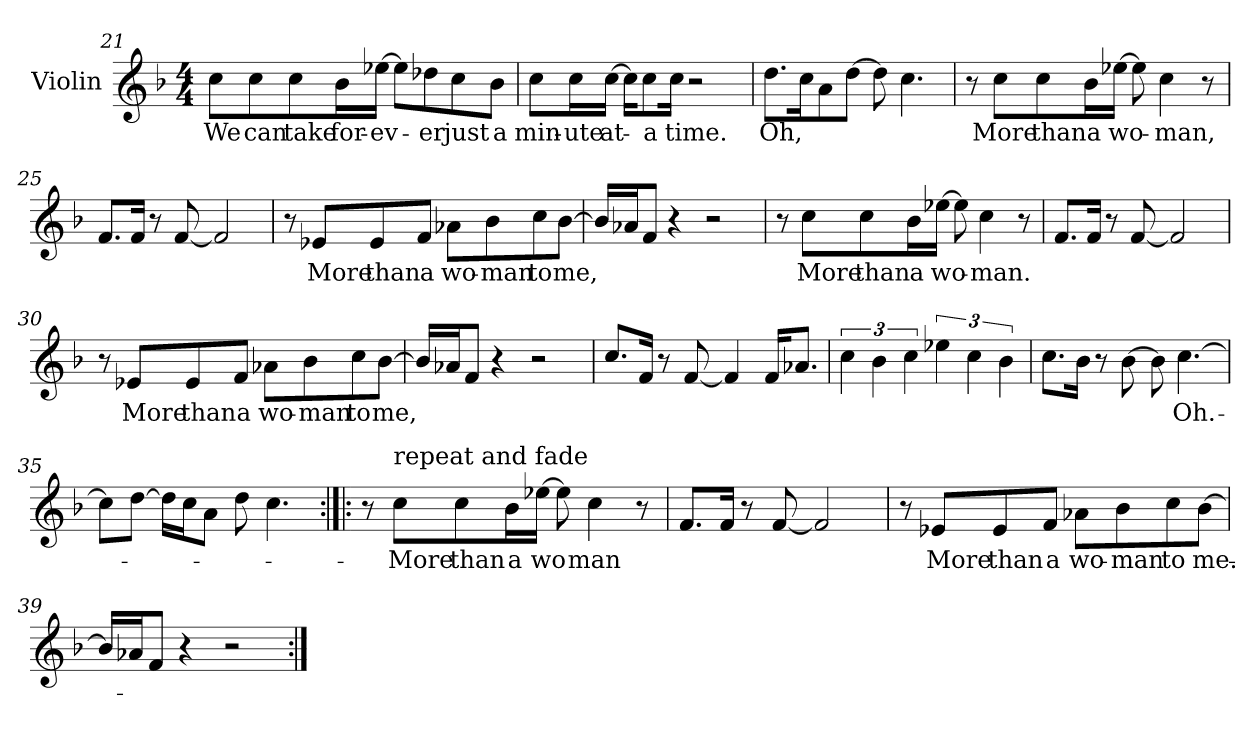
**kern	**text
*part1	*part1
*staff1	*staff1
*I"Violin	*
*I'Vln	*
!!LO:PB:g=z
*clefG2	*
*k[b-]	*
*F:	*
*M4/4	*
=21	=21
8cc\L	We
8cc\	can
8cc\	take
16b-\L	for-
[16ee-X\JJ	-ev-
8ee-\L]	.
8dd-X\	-er
8cc\	just
8b-\J	a
=22	=22
8cc\L	min-
16cc\L	-ute
[16cc\JJ	at-
16cc\KL]	.
8cc\	-a
16cc\Jk	time.
2r	.
=23	=23
8.dd\L	Oh,
16cc\K	.
8a\	.
[8dd\J	.
8dd\]	.
4.cc\	.
=24	=24
8r	.
8cc\L	More
8cc\	than
16b-\L	a
[16ee-X\JJ	wo-
8ee-\]	.
4cc\	-man,
8r	.
!!LO:LB:g=z
=25	=25
8.f/L	.
16f/Jk	.
8r	.
[8f/	.
2f/]	.
=26	=26
8r	.
8e-X/L	More
8e-/	than
8f/J	a
8a-X\L	wo-
8b-\	-man
8cc\	to
[8b-\J	me,
=27	=27
16b-/LL]	.
16a-X/J	.
8f/J	.
4r	.
2r	.
=28	=28
8r	.
8cc\L	More
8cc\	than
16b-\L	a
[16ee-X\JJ	wo-
8ee-\]	.
4cc\	-man.
8r	.
!!LO:LB:g=z
=29	=29
8.f/L	.
16f/Jk	.
8r	.
[8f/	.
2f/]	.
=30	=30
8r	.
8e-X/L	More
8e-/	than
8f/J	a
8a-X\L	wo-
8b-\	-man
8cc\	to
[8b-\J	me,
=31	=31
16b-/LL]	.
16a-X/J	.
8f/J	.
4r	.
2r	.
=32	=32
8.cc/L	.
16f/Jk	.
8r	.
[8f/	.
4f/]	.
16f/KL	.
8.a-X/J	.
!!LO:LB:g=z
=33	=33
6cc\	.
6b-\	.
6cc\	.
6ee-X\	.
6cc\	.
6b-\	.
=34	=34
8.cc\L	.
16b-\Jk	.
8r	.
[8b-\	.
8b-\]	.
[4.cc\	Oh.-
=35	=35
8cc\L]	.
[8dd\J	.
16dd\LL]	.
16cc\J	.
8a\J	.
8dd\	.
4.cc\	.
=36:|!|:	=36:|!|:
8r	.
!LO:TX:a:t=repeat and fade	!
8cc\L	-More
8cc\	than
16b-\L	a
[16ee-X\JJ	wo
8ee-\]	.
4cc\	man
8r	.
!!LO:LB:g=z
=37	=37
8.f/L	.
16f/Jk	.
8r	.
[8f/	.
2f/]	.
=38	=38
8r	.
8e-X/L	More
8e-/	than
8f/J	a
8a-X\L	wo-
8b-\	-man
8cc\	to
[8b-\J	me.-
=39	=39
16b-/LL]	.
16a-X/J	.
8f/J	.
4r	.
2r	.
=:|!	=:|!
*-	*-
